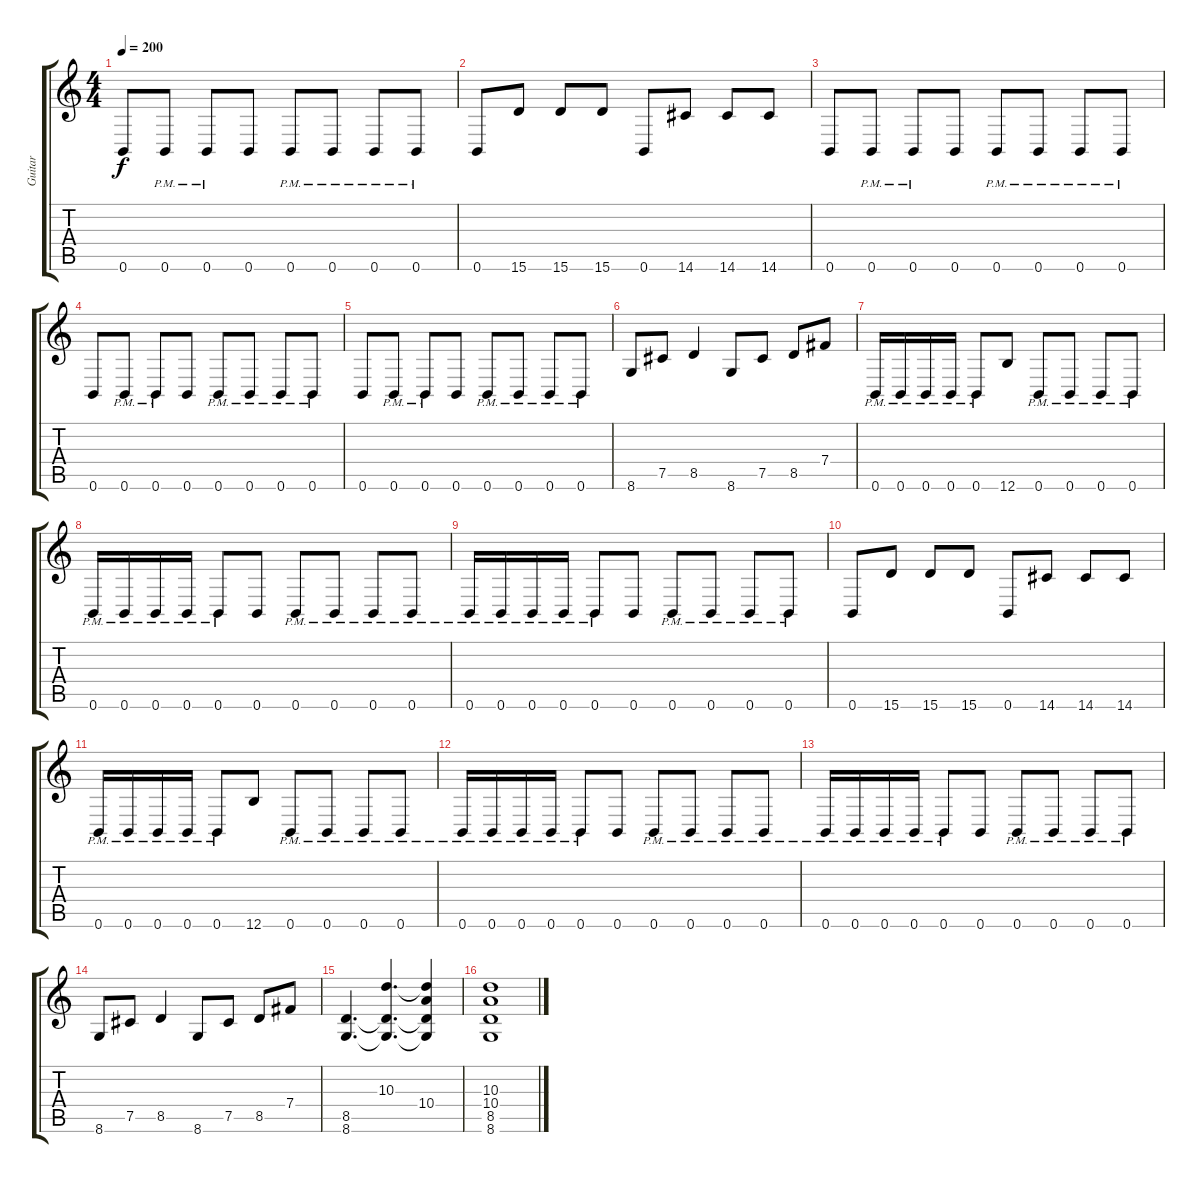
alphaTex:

\track ("Guitar" "Guitar") {instrument distortionguitar}
\staff {score tabs}
\tuning (Db4 Ab3 E3 B2 Gb2 B1) {hide}
\ts (4 4)
\tempo 200
\clef g2
\ks c
0.6.8{dy f} 0.6{pm}.8 0.6{pm}.8 0.6.8 0.6{pm}.8 0.6{pm}.8 0.6{pm}.8 0.6{pm}.8 |
0.6.8 15.6.8 15.6.8 15.6.8 0.6.8 14.6.8 14.6.8 14.6.8 |
0.6.8 0.6{pm}.8 0.6{pm}.8 0.6.8 0.6{pm}.8 0.6{pm}.8 0.6{pm}.8 0.6{pm}.8 |
0.6.8 0.6{pm}.8 0.6{pm}.8 0.6.8 0.6{pm}.8 0.6{pm}.8 0.6{pm}.8 0.6{pm}.8 |
0.6.8 0.6{pm}.8 0.6{pm}.8 0.6.8 0.6{pm}.8 0.6{pm}.8 0.6{pm}.8 0.6{pm}.8 |
8.6.8 7.5.8 8.5.4 8.6.8 7.5.8 8.5.8 7.4.8 |
0.6{pm}.16 0.6{pm}.16 0.6{pm}.16 0.6{pm}.16 0.6{pm}.8 12.6.8 0.6{pm}.8 0.6{pm}.8 0.6{pm}.8 0.6{pm}.8 |
0.6{pm}.16 0.6{pm}.16 0.6{pm}.16 0.6{pm}.16 0.6{pm}.8 0.6.8 0.6{pm}.8 0.6{pm}.8 0.6{pm}.8 0.6{pm}.8 |
0.6{pm}.16 0.6{pm}.16 0.6{pm}.16 0.6{pm}.16 0.6{pm}.8 0.6.8 0.6{pm}.8 0.6{pm}.8 0.6{pm}.8 0.6{pm}.8 |
0.6.8 15.6.8 15.6.8 15.6.8 0.6.8 14.6.8 14.6.8 14.6.8 |
0.6{pm}.16 0.6{pm}.16 0.6{pm}.16 0.6{pm}.16 0.6{pm}.8 12.6.8 0.6{pm}.8 0.6{pm}.8 0.6{pm}.8 0.6{pm}.8 |
0.6{pm}.16 0.6{pm}.16 0.6{pm}.16 0.6{pm}.16 0.6{pm}.8 0.6.8 0.6{pm}.8 0.6{pm}.8 0.6{pm}.8 0.6{pm}.8 |
0.6{pm}.16 0.6{pm}.16 0.6{pm}.16 0.6{pm}.16 0.6{pm}.8 0.6.8 0.6{pm}.8 0.6{pm}.8 0.6{pm}.8 0.6{pm}.8 |
8.6.8 7.5.8 8.5.4 8.6.8 7.5.8 8.5.8 7.4.8 |
(8.5 8.6).4{d} (10.3 8.5{t} 8.6{t}).4{d} (10.3{t} 10.4 8.5{t} 8.6{t}).4 |
(10.3 10.4 8.5 8.6).1
